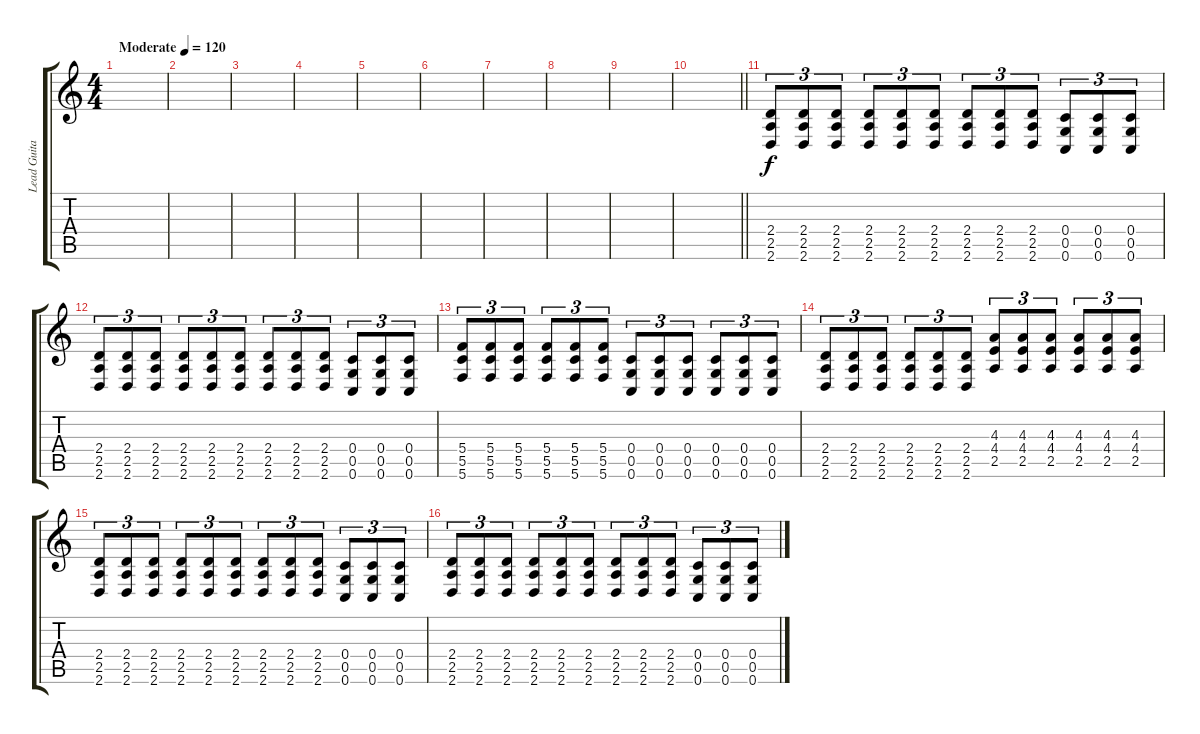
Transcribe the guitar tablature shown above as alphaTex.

\track ("Lead Guitar" "Lead Guita") {instrument distortionguitar}
\staff {score tabs}
\tuning (D4 A3 F3 C3 G2 C2) {hide}
\ts (4 4)
\tempo (120 "Moderate")
\clef g2
\ks c
|
|
|
|
|
|
|
|
|
\barLineRight lightlight
|
\section ("" "")
(2.4 2.5 2.6).8{tu (3 2)} (2.4 2.5 2.6).8{tu (3 2)} (2.4 2.5 2.6).8{tu (3 2)} (2.4 2.5 2.6).8{tu (3 2)} (2.4 2.5 2.6).8{tu (3 2)} (2.4 2.5 2.6).8{tu (3 2)} (2.4 2.5 2.6).8{tu (3 2)} (2.4 2.5 2.6).8{tu (3 2)} (2.4 2.5 2.6).8{tu (3 2)} (0.4 0.5 0.6).8{tu (3 2)} (0.4 0.5 0.6).8{tu (3 2)} (0.4 0.5 0.6).8{tu (3 2)} |
(2.4 2.5 2.6).8{tu (3 2)} (2.4 2.5 2.6).8{tu (3 2)} (2.4 2.5 2.6).8{tu (3 2)} (2.4 2.5 2.6).8{tu (3 2)} (2.4 2.5 2.6).8{tu (3 2)} (2.4 2.5 2.6).8{tu (3 2)} (2.4 2.5 2.6).8{tu (3 2)} (2.4 2.5 2.6).8{tu (3 2)} (2.4 2.5 2.6).8{tu (3 2)} (0.4 0.5 0.6).8{tu (3 2)} (0.4 0.5 0.6).8{tu (3 2)} (0.4 0.5 0.6).8{tu (3 2)} |
(5.4 5.5 5.6).8{tu (3 2)} (5.4 5.5 5.6).8{tu (3 2)} (5.4 5.5 5.6).8{tu (3 2)} (5.4 5.5 5.6).8{tu (3 2)} (5.4 5.5 5.6).8{tu (3 2)} (5.4 5.5 5.6).8{tu (3 2)} (0.4 0.5 0.6).8{tu (3 2)} (0.4 0.5 0.6).8{tu (3 2)} (0.4 0.5 0.6).8{tu (3 2)} (0.4 0.5 0.6).8{tu (3 2)} (0.4 0.5 0.6).8{tu (3 2)} (0.4 0.5 0.6).8{tu (3 2)} |
(2.4 2.5 2.6).8{tu (3 2)} (2.4 2.5 2.6).8{tu (3 2)} (2.4 2.5 2.6).8{tu (3 2)} (2.4 2.5 2.6).8{tu (3 2)} (2.4 2.5 2.6).8{tu (3 2)} (2.4 2.5 2.6).8{tu (3 2)} (4.3 4.4 2.5).8{tu (3 2)} (4.3 4.4 2.5).8{tu (3 2)} (4.3 4.4 2.5).8{tu (3 2)} (4.3 4.4 2.5).8{tu (3 2)} (4.3 4.4 2.5).8{tu (3 2)} (4.3 4.4 2.5).8{tu (3 2)} |
(2.4 2.5 2.6).8{tu (3 2)} (2.4 2.5 2.6).8{tu (3 2)} (2.4 2.5 2.6).8{tu (3 2)} (2.4 2.5 2.6).8{tu (3 2)} (2.4 2.5 2.6).8{tu (3 2)} (2.4 2.5 2.6).8{tu (3 2)} (2.4 2.5 2.6).8{tu (3 2)} (2.4 2.5 2.6).8{tu (3 2)} (2.4 2.5 2.6).8{tu (3 2)} (0.4 0.5 0.6).8{tu (3 2)} (0.4 0.5 0.6).8{tu (3 2)} (0.4 0.5 0.6).8{tu (3 2)} |
(2.4 2.5 2.6).8{tu (3 2)} (2.4 2.5 2.6).8{tu (3 2)} (2.4 2.5 2.6).8{tu (3 2)} (2.4 2.5 2.6).8{tu (3 2)} (2.4 2.5 2.6).8{tu (3 2)} (2.4 2.5 2.6).8{tu (3 2)} (2.4 2.5 2.6).8{tu (3 2)} (2.4 2.5 2.6).8{tu (3 2)} (2.4 2.5 2.6).8{tu (3 2)} (0.4 0.5 0.6).8{tu (3 2)} (0.4 0.5 0.6).8{tu (3 2)} (0.4 0.5 0.6).8{tu (3 2)}
